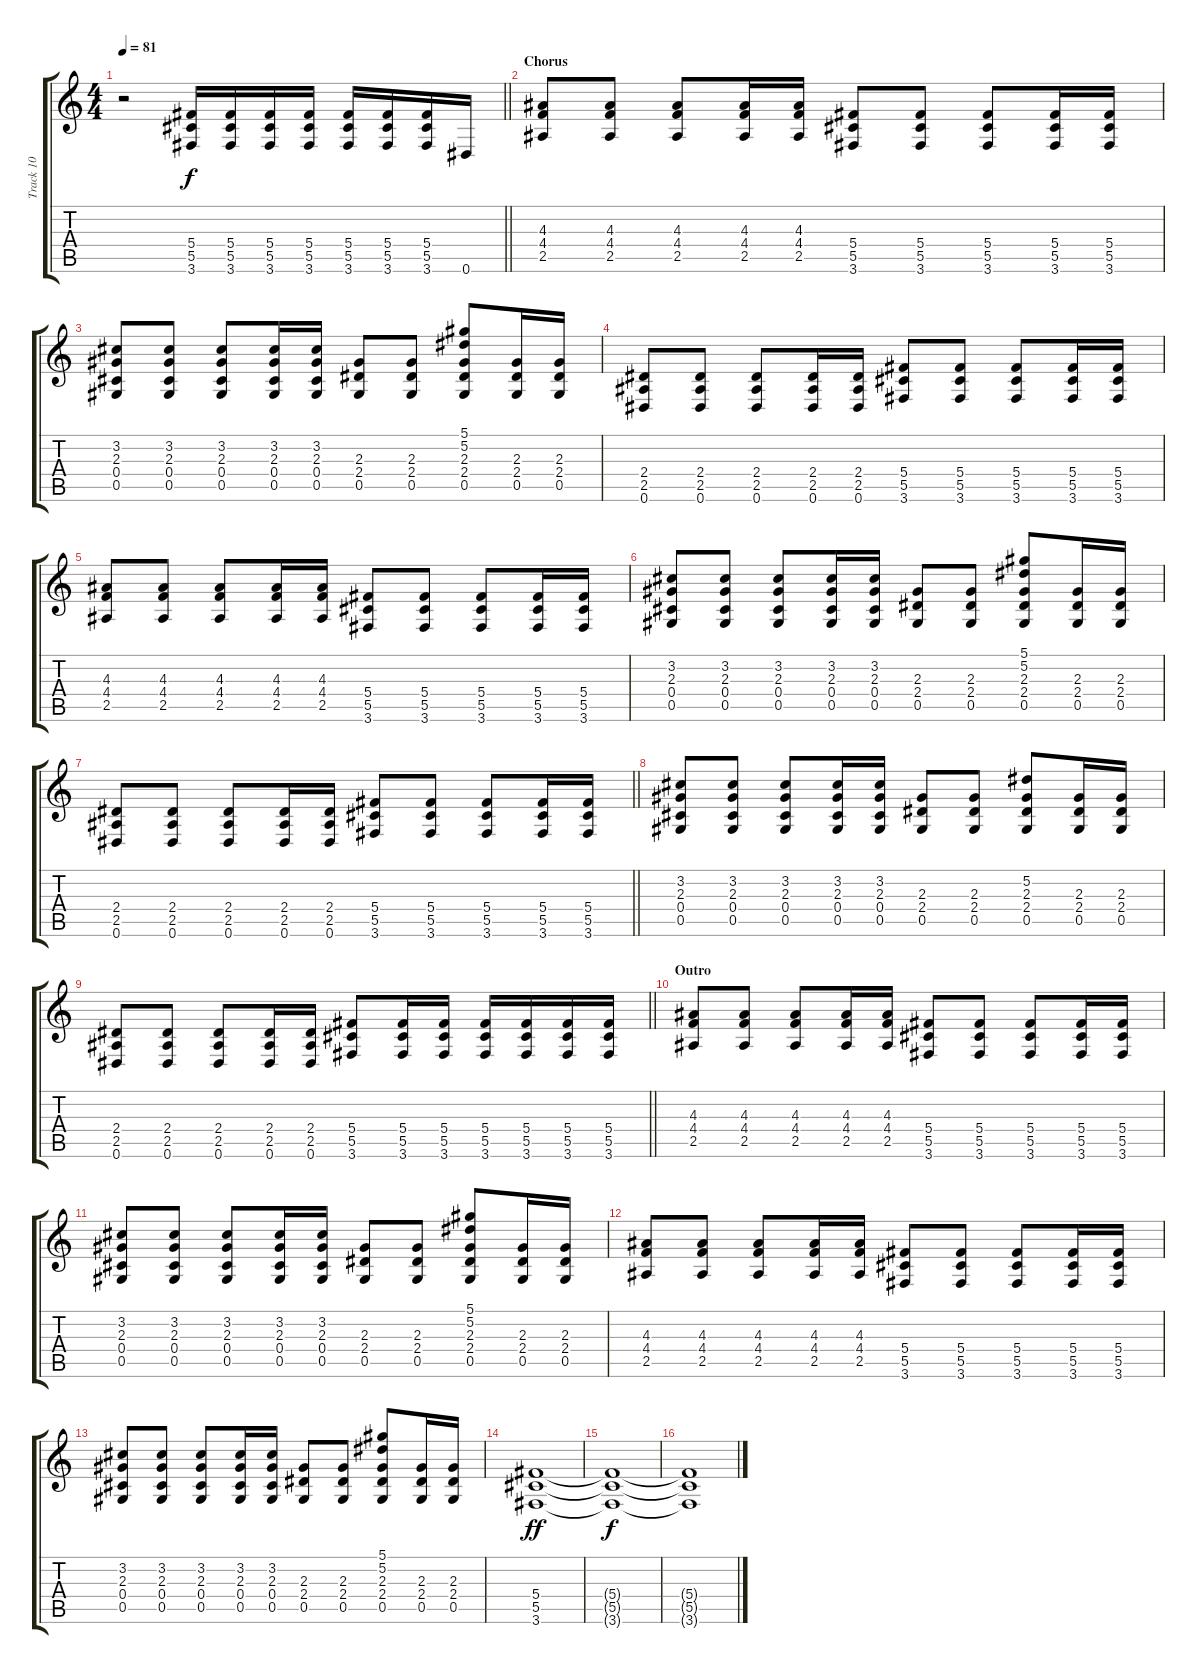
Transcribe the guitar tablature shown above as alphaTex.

\track ("Track 10" "Track 10") {instrument distortionguitar}
\staff {score tabs}
\tuning (Eb4 Bb3 Gb3 Db3 Ab2 Eb2) {hide}
\ts (4 4)
\tempo 81
\clef g2
\barLineRight lightlight
\ks c
r.2{dy f} (5.4 5.5 3.6).16{volume 13} (5.4 5.5 3.6).16 (5.4 5.5 3.6).16 (5.4 5.5 3.6).16 (5.4 5.5 3.6).16 (5.4 5.5 3.6).16 (5.4 5.5 3.6).16 0.6.16 |
\section ("" "Chorus")
(4.3 4.4 2.5).8 (4.3 4.4 2.5).8 (4.3 4.4 2.5).8 (4.3 4.4 2.5).16 (4.3 4.4 2.5).16 (5.4 5.5 3.6).8 (5.4 5.5 3.6).8 (5.4 5.5 3.6).8 (5.4 5.5 3.6).16 (5.4 5.5 3.6).16 |
(3.2 2.3 0.4 0.5).8 (3.2 2.3 0.4 0.5).8 (3.2 2.3 0.4 0.5).8 (3.2 2.3 0.4 0.5).16 (3.2 2.3 0.4 0.5).16 (2.3 2.4 0.5).8 (2.3 2.4 0.5).8 (5.1 5.2 2.3 2.4 0.5).8 (2.3 2.4 0.5).16 (2.3 2.4 0.5).16 |
(2.4 2.5 0.6).8 (2.4 2.5 0.6).8 (2.4 2.5 0.6).8 (2.4 2.5 0.6).16 (2.4 2.5 0.6).16 (5.4 5.5 3.6).8 (5.4 5.5 3.6).8 (5.4 5.5 3.6).8 (5.4 5.5 3.6).16 (5.4 5.5 3.6).16 |
(4.3 4.4 2.5).8 (4.3 4.4 2.5).8 (4.3 4.4 2.5).8 (4.3 4.4 2.5).16 (4.3 4.4 2.5).16 (5.4 5.5 3.6).8 (5.4 5.5 3.6).8 (5.4 5.5 3.6).8 (5.4 5.5 3.6).16 (5.4 5.5 3.6).16 |
(3.2 2.3 0.4 0.5).8 (3.2 2.3 0.4 0.5).8 (3.2 2.3 0.4 0.5).8 (3.2 2.3 0.4 0.5).16 (3.2 2.3 0.4 0.5).16 (2.3 2.4 0.5).8 (2.3 2.4 0.5).8 (5.1 5.2 2.3 2.4 0.5).8 (2.3 2.4 0.5).16 (2.3 2.4 0.5).16 |
\barLineRight lightlight
(2.4 2.5 0.6).8 (2.4 2.5 0.6).8 (2.4 2.5 0.6).8 (2.4 2.5 0.6).16 (2.4 2.5 0.6).16 (5.4 5.5 3.6).8 (5.4 5.5 3.6).8 (5.4 5.5 3.6).8 (5.4 5.5 3.6).16 (5.4 5.5 3.6).16 |
(3.2 2.3 0.4 0.5).8 (3.2 2.3 0.4 0.5).8 (3.2 2.3 0.4 0.5).8 (3.2 2.3 0.4 0.5).16 (3.2 2.3 0.4 0.5).16 (2.3 2.4 0.5).8 (2.3 2.4 0.5).8 (5.2 2.3 2.4 0.5).8 (2.3 2.4 0.5).16 (2.3 2.4 0.5).16 |
\barLineRight lightlight
(2.4 2.5 0.6).8 (2.4 2.5 0.6).8 (2.4 2.5 0.6).8 (2.4 2.5 0.6).16 (2.4 2.5 0.6).16 (5.4 5.5 3.6).8 (5.4 5.5 3.6).16 (5.4 5.5 3.6).16 (5.4 5.5 3.6).16 (5.4 5.5 3.6).16 (5.4 5.5 3.6).16 (5.4 5.5 3.6).16 |
\section ("" "Outro")
(4.3 4.4 2.5).8 (4.3 4.4 2.5).8 (4.3 4.4 2.5).8 (4.3 4.4 2.5).16 (4.3 4.4 2.5).16 (5.4 5.5 3.6).8 (5.4 5.5 3.6).8 (5.4 5.5 3.6).8 (5.4 5.5 3.6).16 (5.4 5.5 3.6).16 |
(3.2 2.3 0.4 0.5).8 (3.2 2.3 0.4 0.5).8 (3.2 2.3 0.4 0.5).8 (3.2 2.3 0.4 0.5).16 (3.2 2.3 0.4 0.5).16 (2.3 2.4 0.5).8 (2.3 2.4 0.5).8 (5.1 5.2 2.3 2.4 0.5).8 (2.3 2.4 0.5).16 (2.3 2.4 0.5).16 |
(4.3 4.4 2.5).8 (4.3 4.4 2.5).8 (4.3 4.4 2.5).8 (4.3 4.4 2.5).16 (4.3 4.4 2.5).16 (5.4 5.5 3.6).8 (5.4 5.5 3.6).8 (5.4 5.5 3.6).8 (5.4 5.5 3.6).16 (5.4 5.5 3.6).16 |
(3.2 2.3 0.4 0.5).8 (3.2 2.3 0.4 0.5).8 (3.2 2.3 0.4 0.5).8 (3.2 2.3 0.4 0.5).16 (3.2 2.3 0.4 0.5).16 (2.3 2.4 0.5).8 (2.3 2.4 0.5).8 (5.1 5.2 2.3 2.4 0.5).8 (2.3 2.4 0.5).16 (2.3 2.4 0.5).16 |
(5.4 5.5 3.6).1{dy ff} |
(5.4{t} 5.5{t} 3.6{t}).1{dy f} |
(5.4{t} 5.5{t} 3.6{t}).1
